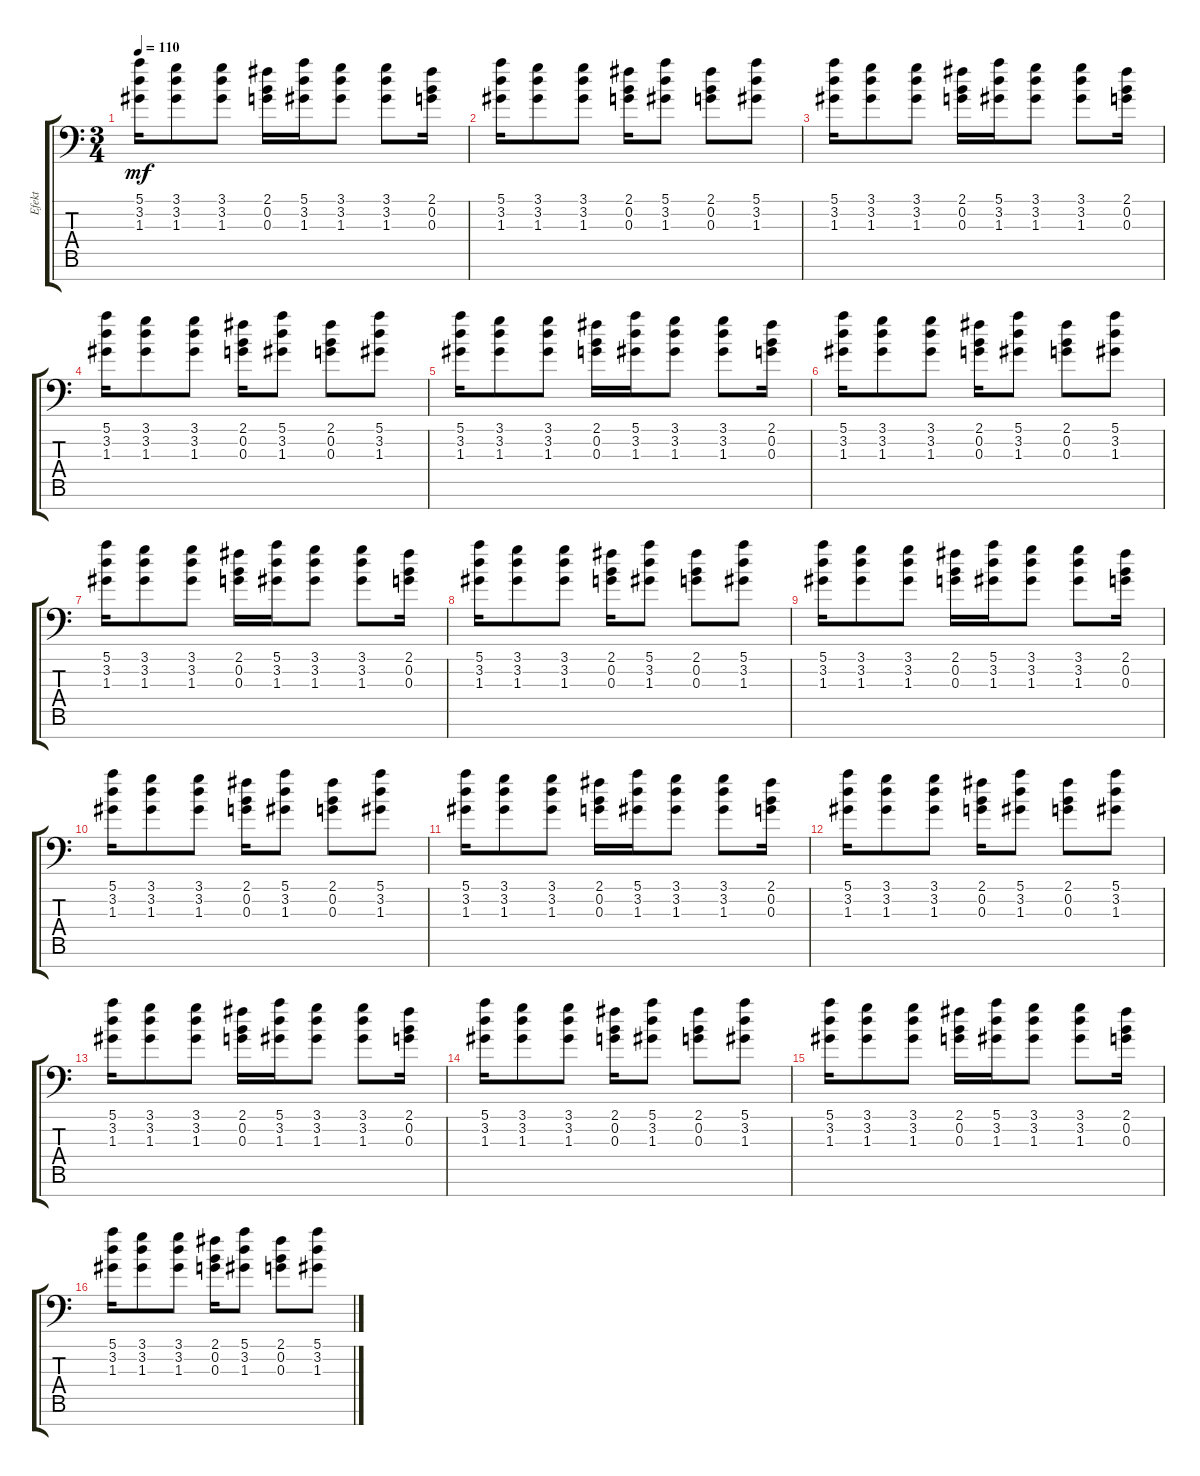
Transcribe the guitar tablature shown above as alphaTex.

\track ("Efekt" "Efekt") {instrument overdrivenguitar}
\staff {score tabs}
\tuning (E4 B3 G3 D3 A2 E2 A1) {hide}
\ts (3 4)
\tempo 110
\clef f4
\ks c
(5.1 3.2 1.3).16{dy mf} (3.1 3.2 1.3).8 (3.1 3.2 1.3).8 (2.1 0.2 0.3).16 (5.1 3.2 1.3).16 (3.1 3.2 1.3).8 (3.1 3.2 1.3).8 (2.1 0.2 0.3).16 |
(5.1 3.2 1.3).16 (3.1 3.2 1.3).8 (3.1 3.2 1.3).8 (2.1 0.2 0.3).16 (5.1 3.2 1.3).8 (2.1 0.2 0.3).8 (5.1 3.2 1.3).8 |
(5.1 3.2 1.3).16 (3.1 3.2 1.3).8 (3.1 3.2 1.3).8 (2.1 0.2 0.3).16 (5.1 3.2 1.3).16 (3.1 3.2 1.3).8 (3.1 3.2 1.3).8 (2.1 0.2 0.3).16 |
(5.1 3.2 1.3).16 (3.1 3.2 1.3).8 (3.1 3.2 1.3).8 (2.1 0.2 0.3).16 (5.1 3.2 1.3).8 (2.1 0.2 0.3).8 (5.1 3.2 1.3).8 |
(5.1 3.2 1.3).16 (3.1 3.2 1.3).8 (3.1 3.2 1.3).8 (2.1 0.2 0.3).16 (5.1 3.2 1.3).16 (3.1 3.2 1.3).8 (3.1 3.2 1.3).8 (2.1 0.2 0.3).16 |
(5.1 3.2 1.3).16 (3.1 3.2 1.3).8 (3.1 3.2 1.3).8 (2.1 0.2 0.3).16 (5.1 3.2 1.3).8 (2.1 0.2 0.3).8 (5.1 3.2 1.3).8 |
(5.1 3.2 1.3).16 (3.1 3.2 1.3).8 (3.1 3.2 1.3).8 (2.1 0.2 0.3).16 (5.1 3.2 1.3).16 (3.1 3.2 1.3).8 (3.1 3.2 1.3).8 (2.1 0.2 0.3).16 |
(5.1 3.2 1.3).16 (3.1 3.2 1.3).8 (3.1 3.2 1.3).8 (2.1 0.2 0.3).16 (5.1 3.2 1.3).8 (2.1 0.2 0.3).8 (5.1 3.2 1.3).8 |
(5.1 3.2 1.3).16 (3.1 3.2 1.3).8 (3.1 3.2 1.3).8 (2.1 0.2 0.3).16 (5.1 3.2 1.3).16 (3.1 3.2 1.3).8 (3.1 3.2 1.3).8 (2.1 0.2 0.3).16 |
(5.1 3.2 1.3).16 (3.1 3.2 1.3).8 (3.1 3.2 1.3).8 (2.1 0.2 0.3).16 (5.1 3.2 1.3).8 (2.1 0.2 0.3).8 (5.1 3.2 1.3).8 |
(5.1 3.2 1.3).16 (3.1 3.2 1.3).8 (3.1 3.2 1.3).8 (2.1 0.2 0.3).16 (5.1 3.2 1.3).16 (3.1 3.2 1.3).8 (3.1 3.2 1.3).8 (2.1 0.2 0.3).16 |
(5.1 3.2 1.3).16 (3.1 3.2 1.3).8 (3.1 3.2 1.3).8 (2.1 0.2 0.3).16 (5.1 3.2 1.3).8 (2.1 0.2 0.3).8 (5.1 3.2 1.3).8 |
(5.1 3.2 1.3).16 (3.1 3.2 1.3).8 (3.1 3.2 1.3).8 (2.1 0.2 0.3).16 (5.1 3.2 1.3).16 (3.1 3.2 1.3).8 (3.1 3.2 1.3).8 (2.1 0.2 0.3).16 |
(5.1 3.2 1.3).16 (3.1 3.2 1.3).8 (3.1 3.2 1.3).8 (2.1 0.2 0.3).16 (5.1 3.2 1.3).8 (2.1 0.2 0.3).8 (5.1 3.2 1.3).8 |
(5.1 3.2 1.3).16 (3.1 3.2 1.3).8 (3.1 3.2 1.3).8 (2.1 0.2 0.3).16 (5.1 3.2 1.3).16 (3.1 3.2 1.3).8 (3.1 3.2 1.3).8 (2.1 0.2 0.3).16 |
(5.1 3.2 1.3).16 (3.1 3.2 1.3).8 (3.1 3.2 1.3).8 (2.1 0.2 0.3).16 (5.1 3.2 1.3).8 (2.1 0.2 0.3).8 (5.1 3.2 1.3).8
